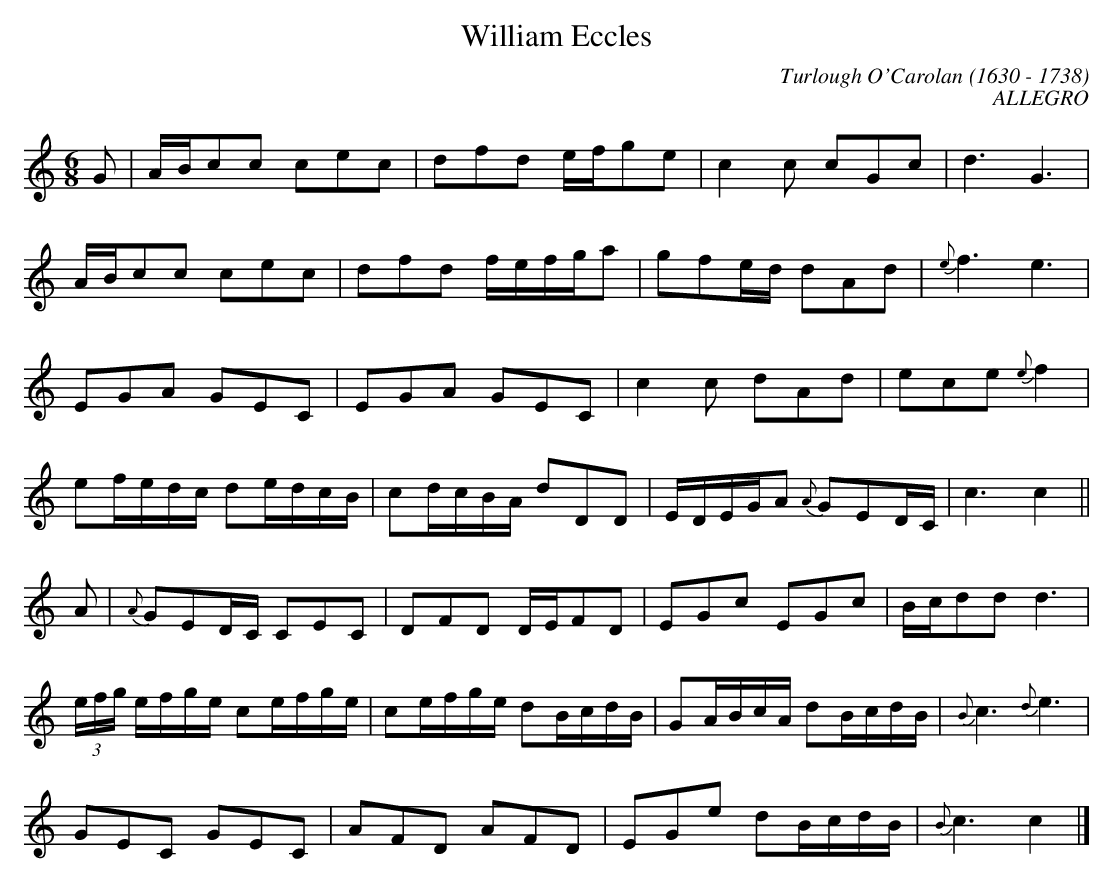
X:1occ
T:William Eccles
C:Turlough O'Carolan (1630 - 1738)
C:ALLEGRO
M:6/8
L:1/8
K:C
G|A/2B/2cc cec|dfd e/2f/2ge|c2c cGc|d3G3|
A/2B/2cc cec|dfd f/2e/2f/2g/2a|gfe/2d/2 dAd|{e}f3e3|
EGA GEC|EGA GEC|c2c dAd|ece {e}f2|
ef/2e/2d/2c/2 de/2d/2c/2B/2|cd/2c/2B/2A/2 dDD|E/2D/2E/2G/2A {A}GED/2C/2|c3c2||
A|{A}GED/2C/2 CEC|DFD D/2E/2FD|EGc EGc|B/2c/2dd d3|
 (3e/2f/2g/2 e/2f/2g/2e/2 ce/2f/2g/2e/2|ce/2f/2g/2e/2 dB/2c/2d/2B/2|GA/2B/2c/2A/2 dB/2c/2d/2B/2|{B}c3{d}e3|
GEC GEC|AFD AFD|EGe dB/2c/2d/2B/2|{B}c3c2|]
